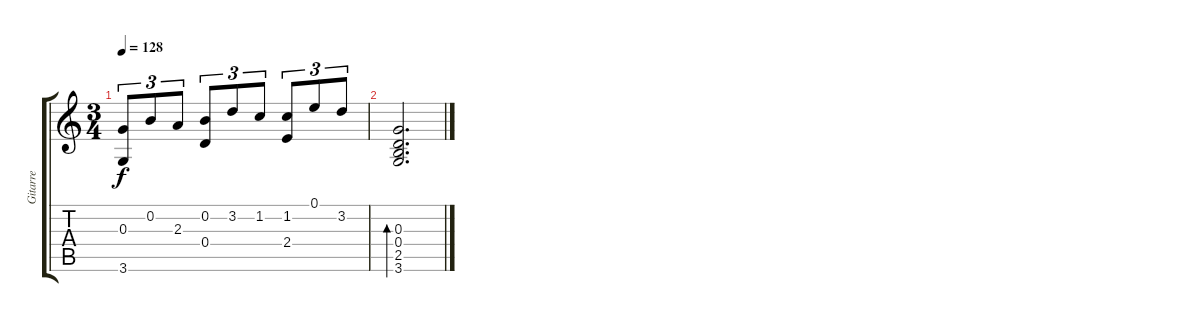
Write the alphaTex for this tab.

\track ("Gitarre" "Gitarre") {instrument acousticguitarnylon}
\staff {score tabs}
\tuning (E4 B3 G3 D3 A2 E2) {hide}
\ts (3 4)
\tempo 128
\clef g2
\ks c
(0.3 3.6).8{tu (3 2) dy f} 0.2.8{tu (3 2)} 2.3.8{tu (3 2)} (0.2 0.4).8{tu (3 2)} 3.2.8{tu (3 2)} 1.2.8{tu (3 2)} (1.2 2.4).8{tu (3 2)} 0.1.8{tu (3 2)} 3.2.8{tu (3 2)} |
(0.3 0.4 2.5 3.6).2{d bd 480}
